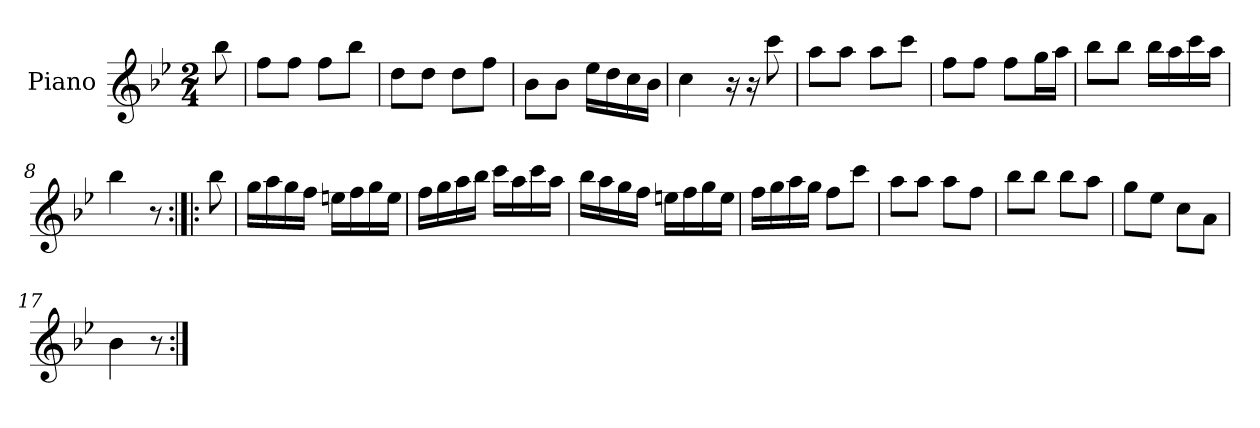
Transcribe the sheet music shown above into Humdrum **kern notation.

**kern
*part1
*staff1
*I"Piano
*I'Pno.
*clefG2
*k[b-e-]
*M2/4
=
8bb-\
=1
8ff\L
8ff\J
8ff\L
8bb-\J
=2
8dd\L
8dd\J
8dd\L
8ff\J
=3
8b-\L
8b-\J
16ee-\LL
16dd\
16cc\
16b-\JJ
=4
4cc\
16r
16r
8ccc\
=5
8aa\L
8aa\J
8aa\L
8ccc\J
=6
8ff\L
8ff\J
8ff\L
16gg\L
16aa\JJ
=7
8bb-\L
8bb-\J
16bb-\LL
16aa\
16ccc\
16aa\JJ
=8
4bb-\
8r
=9:|!|:
8bb-\
=10
16gg\LL
16aa\
16gg\
16ff\JJ
16een\LL
16ff\
16gg\
16ee\JJ
=11
16ff\LL
16gg\
16aa\
16bb-\JJ
16ccc\LL
16aa\
16ccc\
16aa\JJ
=12
16bb-\LL
16aa\
16gg\
16ff\JJ
16een\LL
16ff\
16gg\
16ee\JJ
=13
16ff\LL
16gg\
16aa\
16gg\JJ
8ff\L
8ccc\J
=14
8aa\L
8aa\J
8aa\L
8ff\J
=15
8bb-\L
8bb-\J
8bb-\L
8aa\J
=16
8gg\L
8ee-\J
8cc\L
8a\J
=17
4b-\
8r
=:|!
*-
